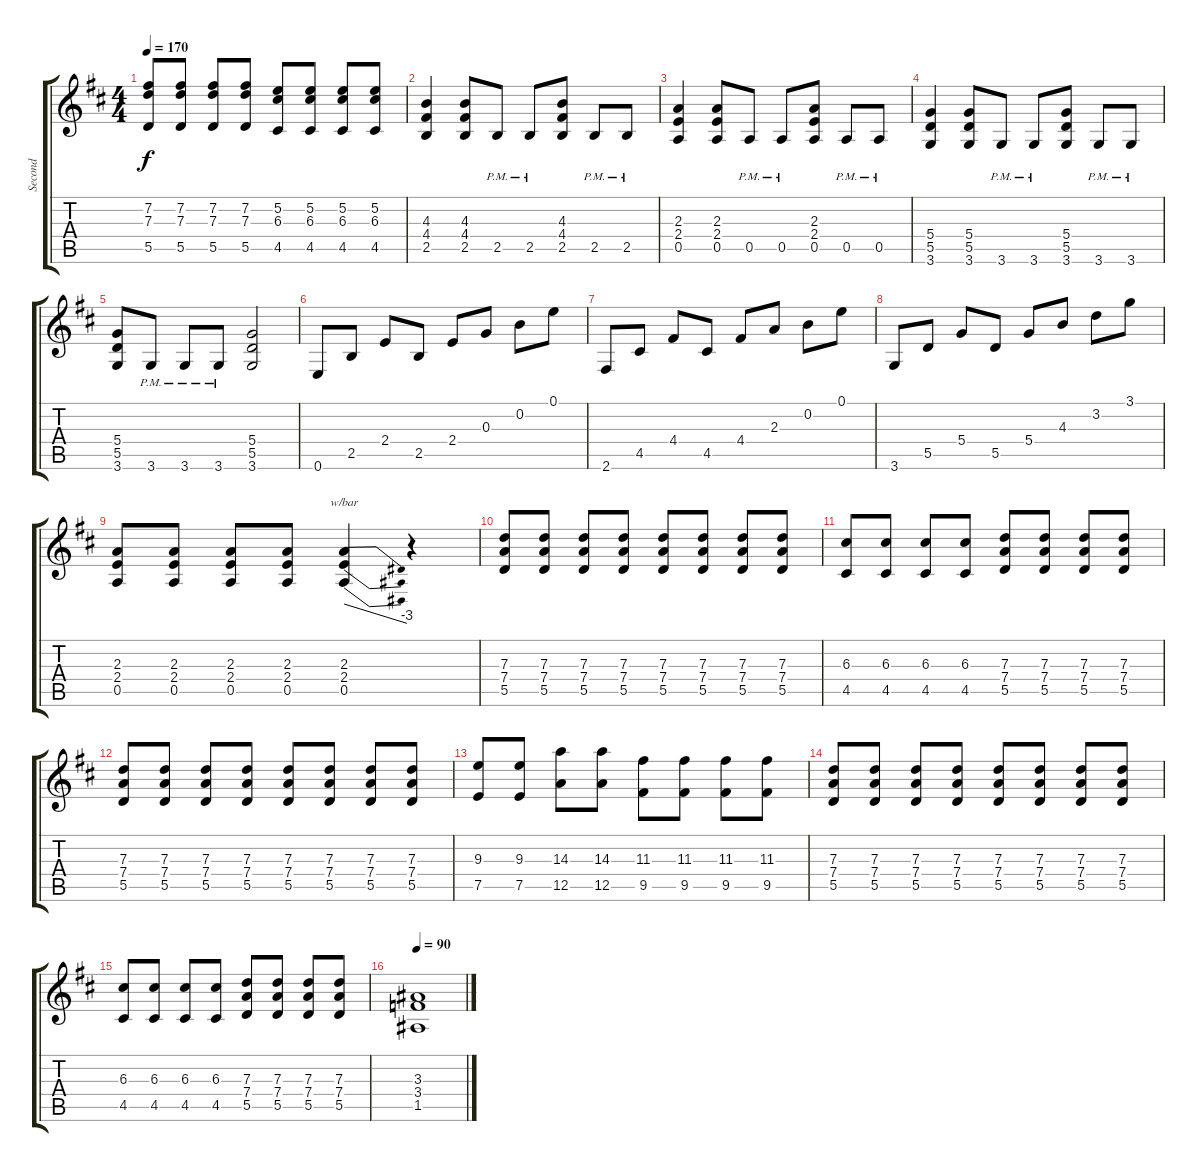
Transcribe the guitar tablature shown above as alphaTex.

\track ("Second" "Second") {instrument distortionguitar}
\staff {score tabs}
\tuning (E4 B3 G3 D3 A2 E2) {hide}
\ts (4 4)
\tempo 170
\clef g2
\ks d
(7.2 7.3 5.5).8{dy f} (7.2 7.3 5.5).8 (7.2 7.3 5.5).8 (7.2 7.3 5.5).8 (5.2 6.3 4.5).8 (5.2 6.3 4.5).8 (5.2 6.3 4.5).8 (5.2 6.3 4.5).8 |
(4.3 4.4 2.5).4 (4.3 4.4 2.5).8 2.5{pm}.8 2.5{pm}.8 (4.3 4.4 2.5).8 2.5{pm}.8 2.5{pm}.8 |
(2.3 2.4 0.5).4 (2.3 2.4 0.5).8 0.5{pm}.8 0.5{pm}.8 (2.3 2.4 0.5).8 0.5{pm}.8 0.5{pm}.8 |
(5.4 5.5 3.6).4 (5.4 5.5 3.6).8 3.6{pm}.8 3.6{pm}.8 (5.4 5.5 3.6).8 3.6{pm}.8 3.6{pm}.8 |
(5.4 5.5 3.6).8 3.6{pm}.8 3.6{pm}.8 3.6{pm}.8 (5.4 5.5 3.6).2 |
0.6.8 2.5.8 2.4.8 2.5.8 2.4.8 0.3.8 0.2.8 0.1.8 |
2.6.8 4.5.8 4.4.8 4.5.8 4.4.8 2.3.8 0.2.8 0.1.8 |
3.6.8 5.5.8 5.4.8 5.5.8 5.4.8 4.3.8 3.2.8 3.1.8 |
(2.3 2.4 0.5).8 (2.3 2.4 0.5).8 (2.3 2.4 0.5).8 (2.3 2.4 0.5).8 (2.3 2.4 0.5).4{tbe (dive default 0 0 60 -12)} r.4 |
(7.3 7.4 5.5).8 (7.3 7.4 5.5).8 (7.3 7.4 5.5).8 (7.3 7.4 5.5).8 (7.3 7.4 5.5).8 (7.3 7.4 5.5).8 (7.3 7.4 5.5).8 (7.3 7.4 5.5).8 |
(6.3 4.5).8 (6.3 4.5).8 (6.3 4.5).8 (6.3 4.5).8 (7.3 7.4 5.5).8 (7.3 7.4 5.5).8 (7.3 7.4 5.5).8 (7.3 7.4 5.5).8 |
(7.3 7.4 5.5).8 (7.3 7.4 5.5).8 (7.3 7.4 5.5).8 (7.3 7.4 5.5).8 (7.3 7.4 5.5).8 (7.3 7.4 5.5).8 (7.3 7.4 5.5).8 (7.3 7.4 5.5).8 |
(9.3 7.5).8 (9.3 7.5).8 (14.3 12.5).8 (14.3 12.5).8 (11.3 9.5).8 (11.3 9.5).8 (11.3 9.5).8 (11.3 9.5).8 |
(7.3 7.4 5.5).8 (7.3 7.4 5.5).8 (7.3 7.4 5.5).8 (7.3 7.4 5.5).8 (7.3 7.4 5.5).8 (7.3 7.4 5.5).8 (7.3 7.4 5.5).8 (7.3 7.4 5.5).8 |
(6.3 4.5).8 (6.3 4.5).8 (6.3 4.5).8 (6.3 4.5).8 (7.3 7.4 5.5).8 (7.3 7.4 5.5).8 (7.3 7.4 5.5).8 (7.3 7.4 5.5).8 |
\tempo 150
\tempo 90
(3.3 3.4 1.5).1
